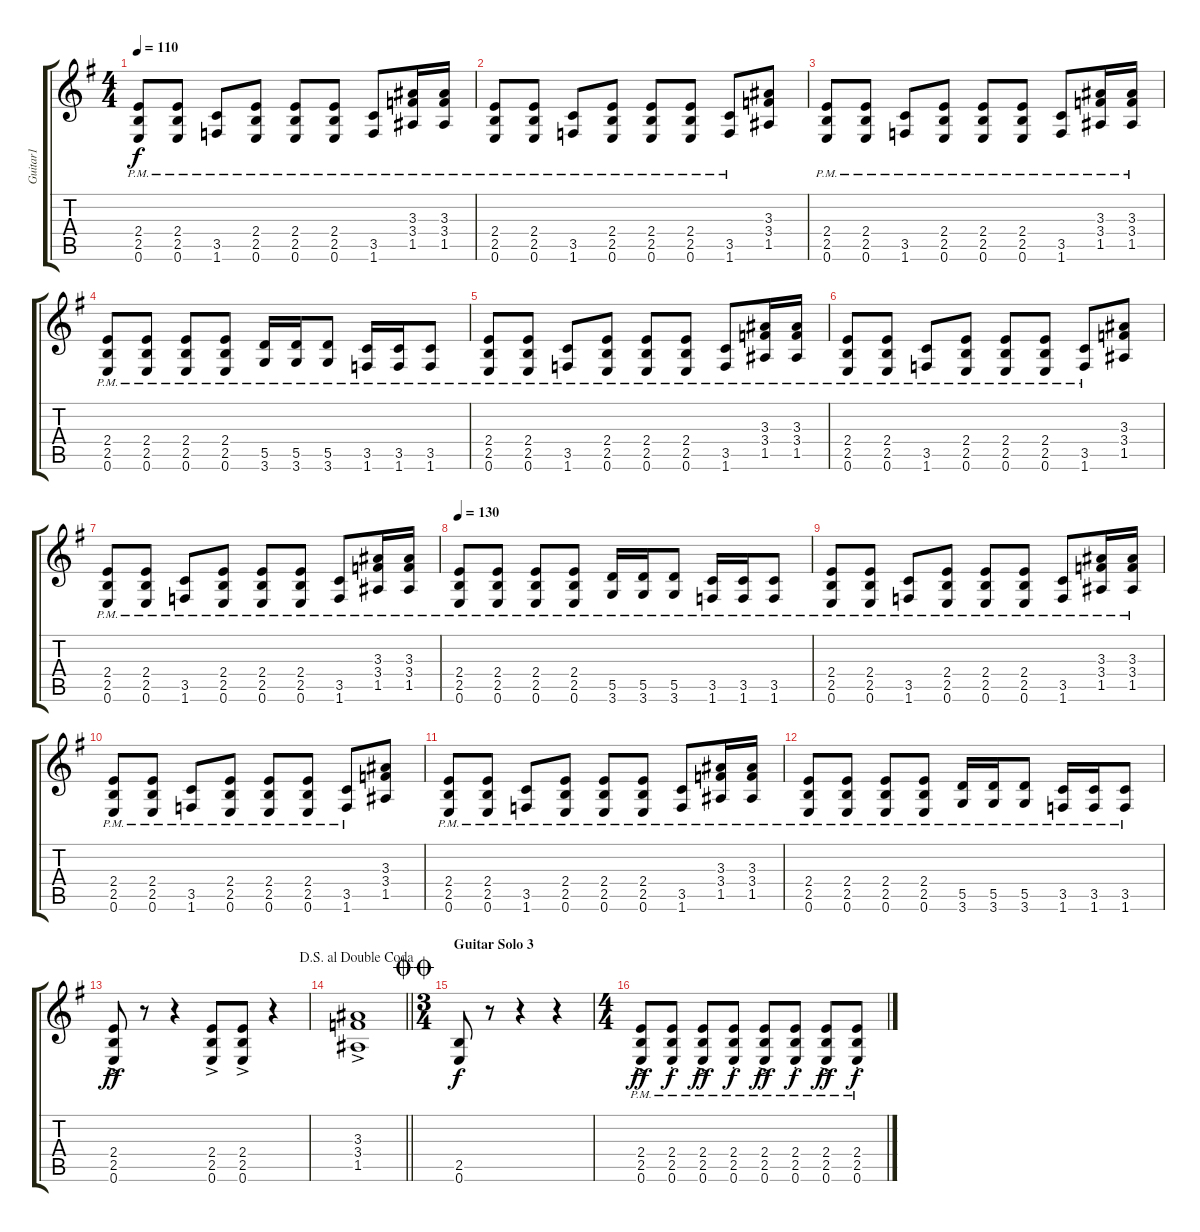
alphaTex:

\track ("Guitar1" "Guitar1") {instrument distortionguitar}
\staff {score tabs}
\tuning (E4 B3 G3 D3 A2 E2) {hide}
\ts (4 4)
\tempo 110
\clef g2
\ks eminor
(2.4{pm} 2.5{pm} 0.6{pm}).8{dy f} (2.4{pm} 2.5{pm} 0.6{pm}).8 (3.5{pm} 1.6{pm}).8 (2.4{pm} 2.5{pm} 0.6{pm}).8 (2.4{pm} 2.5{pm} 0.6{pm}).8 (2.4{pm} 2.5{pm} 0.6{pm}).8 (3.5{pm} 1.6{pm}).8 (3.3{pm} 3.4{pm} 1.5{pm}).16 (3.3{pm} 3.4{pm} 1.5{pm}).16 |
(2.4{pm} 2.5{pm} 0.6{pm}).8 (2.4{pm} 2.5{pm} 0.6{pm}).8 (3.5{pm} 1.6{pm}).8 (2.4{pm} 2.5{pm} 0.6{pm}).8 (2.4{pm} 2.5{pm} 0.6{pm}).8 (2.4{pm} 2.5{pm} 0.6{pm}).8 (3.5{pm} 1.6{pm}).8 (3.3 3.4 1.5).8 |
(2.4{pm} 2.5{pm} 0.6{pm}).8 (2.4{pm} 2.5{pm} 0.6{pm}).8 (3.5{pm} 1.6{pm}).8 (2.4{pm} 2.5{pm} 0.6{pm}).8 (2.4{pm} 2.5{pm} 0.6{pm}).8 (2.4{pm} 2.5{pm} 0.6{pm}).8 (3.5{pm} 1.6{pm}).8 (3.3{pm} 3.4{pm} 1.5{pm}).16 (3.3{pm} 3.4{pm} 1.5{pm}).16 |
(2.4{pm} 2.5{pm} 0.6{pm}).8 (2.4{pm} 2.5{pm} 0.6{pm}).8 (2.4{pm} 2.5{pm} 0.6{pm}).8 (2.4{pm} 2.5{pm} 0.6{pm}).8 (5.5{pm} 3.6{pm}).16 (5.5{pm} 3.6{pm}).16 (5.5{pm} 3.6{pm}).8 (3.5{pm} 1.6{pm}).16 (3.5{pm} 1.6{pm}).16 (3.5{pm} 1.6{pm}).8 |
(2.4{pm} 2.5{pm} 0.6{pm}).8 (2.4{pm} 2.5{pm} 0.6{pm}).8 (3.5{pm} 1.6{pm}).8 (2.4{pm} 2.5{pm} 0.6{pm}).8 (2.4{pm} 2.5{pm} 0.6{pm}).8 (2.4{pm} 2.5{pm} 0.6{pm}).8 (3.5{pm} 1.6{pm}).8 (3.3{pm} 3.4{pm} 1.5{pm}).16 (3.3{pm} 3.4{pm} 1.5{pm}).16 |
(2.4{pm} 2.5{pm} 0.6{pm}).8 (2.4{pm} 2.5{pm} 0.6{pm}).8 (3.5{pm} 1.6{pm}).8 (2.4{pm} 2.5{pm} 0.6{pm}).8 (2.4{pm} 2.5{pm} 0.6{pm}).8 (2.4{pm} 2.5{pm} 0.6{pm}).8 (3.5{pm} 1.6{pm}).8 (3.3 3.4 1.5).8 |
(2.4{pm} 2.5{pm} 0.6{pm}).8 (2.4{pm} 2.5{pm} 0.6{pm}).8 (3.5{pm} 1.6{pm}).8 (2.4{pm} 2.5{pm} 0.6{pm}).8 (2.4{pm} 2.5{pm} 0.6{pm}).8 (2.4{pm} 2.5{pm} 0.6{pm}).8 (3.5{pm} 1.6{pm}).8 (3.3{pm} 3.4{pm} 1.5{pm}).16 (3.3{pm} 3.4{pm} 1.5{pm}).16 |
\tempo 130
(2.4{pm} 2.5{pm} 0.6{pm}).8 (2.4{pm} 2.5{pm} 0.6{pm}).8 (2.4{pm} 2.5{pm} 0.6{pm}).8 (2.4{pm} 2.5{pm} 0.6{pm}).8 (5.5{pm} 3.6{pm}).16 (5.5{pm} 3.6{pm}).16 (5.5{pm} 3.6{pm}).8 (3.5{pm} 1.6{pm}).16 (3.5{pm} 1.6{pm}).16 (3.5{pm} 1.6{pm}).8 |
(2.4{pm} 2.5{pm} 0.6{pm}).8 (2.4{pm} 2.5{pm} 0.6{pm}).8 (3.5{pm} 1.6{pm}).8 (2.4{pm} 2.5{pm} 0.6{pm}).8 (2.4{pm} 2.5{pm} 0.6{pm}).8 (2.4{pm} 2.5{pm} 0.6{pm}).8 (3.5{pm} 1.6{pm}).8 (3.3{pm} 3.4{pm} 1.5{pm}).16 (3.3{pm} 3.4{pm} 1.5{pm}).16 |
(2.4{pm} 2.5{pm} 0.6{pm}).8 (2.4{pm} 2.5{pm} 0.6{pm}).8 (3.5{pm} 1.6{pm}).8 (2.4{pm} 2.5{pm} 0.6{pm}).8 (2.4{pm} 2.5{pm} 0.6{pm}).8 (2.4{pm} 2.5{pm} 0.6{pm}).8 (3.5{pm} 1.6{pm}).8 (3.3 3.4 1.5).8 |
(2.4{pm} 2.5{pm} 0.6{pm}).8 (2.4{pm} 2.5{pm} 0.6{pm}).8 (3.5{pm} 1.6{pm}).8 (2.4{pm} 2.5{pm} 0.6{pm}).8 (2.4{pm} 2.5{pm} 0.6{pm}).8 (2.4{pm} 2.5{pm} 0.6{pm}).8 (3.5{pm} 1.6{pm}).8 (3.3{pm} 3.4{pm} 1.5{pm}).16 (3.3{pm} 3.4{pm} 1.5{pm}).16 |
(2.4{pm} 2.5{pm} 0.6{pm}).8 (2.4{pm} 2.5{pm} 0.6{pm}).8 (2.4{pm} 2.5{pm} 0.6{pm}).8 (2.4{pm} 2.5{pm} 0.6{pm}).8 (5.5{pm} 3.6{pm}).16 (5.5{pm} 3.6{pm}).16 (5.5{pm} 3.6{pm}).8 (3.5{pm} 1.6{pm}).16 (3.5{pm} 1.6{pm}).16 (3.5{pm} 1.6{pm}).8 |
(2.4{ac} 2.5{ac} 0.6{ac}).8{dy ff} r.8 r.4 (2.4{ac} 2.5{ac} 0.6{ac}).8 (2.4{ac} 2.5{ac} 0.6{ac}).8 r.4 |
\jump dalsegnoaldoublecoda
\barLineRight lightlight
(3.3{ac} 3.4{ac} 1.5{ac}).1 |
\ts (3 4)
\section ("" "Guitar Solo 3")
\jump doublecoda
(2.5 0.6).8{dy f} r.8 r.4 r.4 |
\ts (4 4)
(2.4{ac pm} 2.5{ac pm} 0.6{ac pm}).8{dy ff} (2.4{pm st} 2.5{pm st} 0.6{pm st}).8{dy f} (2.4{ac pm} 2.5{ac pm} 0.6{ac pm}).8{dy ff} (2.4{pm st} 2.5{pm st} 0.6{pm st}).8{dy f} (2.4{ac pm} 2.5{ac pm} 0.6{ac pm}).8{dy ff} (2.4{pm st} 2.5{pm st} 0.6{pm st}).8{dy f} (2.4{ac pm} 2.5{ac pm} 0.6{ac pm}).8{dy ff} (2.4{pm st} 2.5{pm st} 0.6{pm st}).8{dy f}
